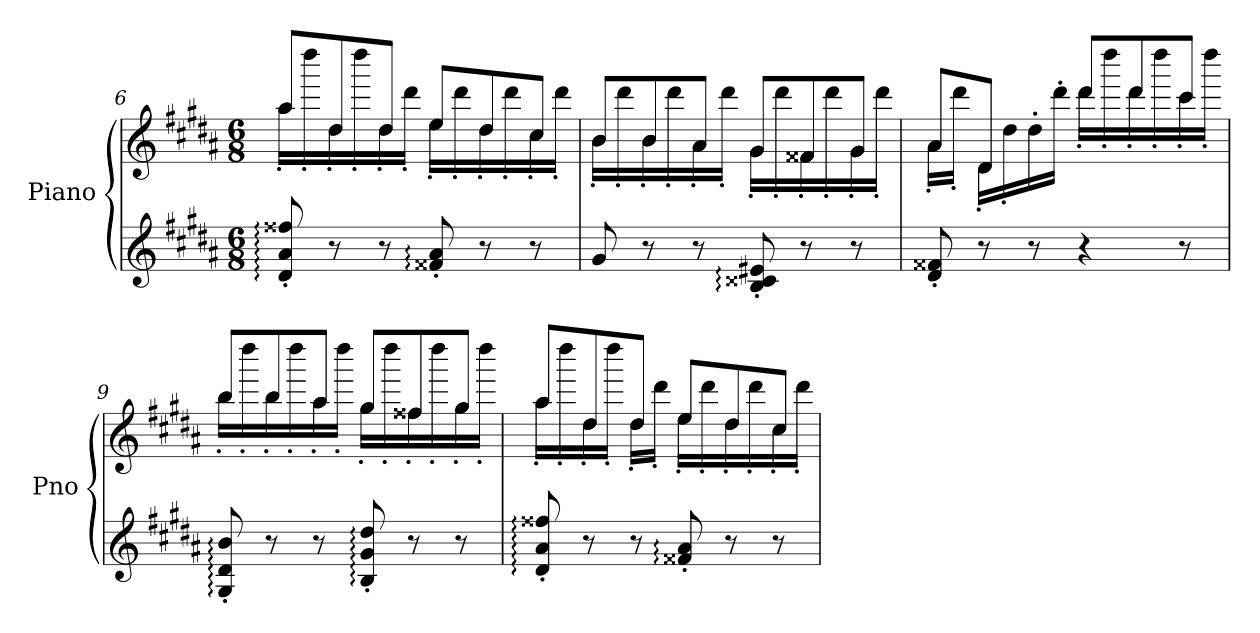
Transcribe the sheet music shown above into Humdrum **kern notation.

**kern	**kern
*part1	*part1
*staff2	*staff1
*I"Piano	*
*I'Pno	*
*clefG2	*clefG2
*k[f#c#g#d#a#]	*k[f#c#g#d#a#]
*B:	*B:
*M6/8	*M6/8
=6	=6
*	*^
8d#/:' 8a#/:' 8ff##X/:'	8aa#/L	16aa#'\LL
.	.	16dddd#'\
8r	8dd#/	16dd#'\
.	.	16dddd#'\
8r	8dd#/J	16dd#'\
.	.	16ddd#'\JJ
8f##X/:' 8a#/:'	8ee/L	16ee'\LL
.	.	16ddd#'\
8r	8dd#/	16dd#'\
.	.	16ddd#'\
8r	8cc#/J	16cc#'\
.	.	16ddd#'\JJ
!!LO:LB:g=z	!!
=7	=7	=7
8g#/	8b/L	16b'\LL
.	.	16ddd#'\
8r	8b/	16b'\
.	.	16ddd#'\
8r	8a#/J	16a#'\
.	.	16ddd#'\JJ
8B/:' 8c##X/:' 8e#X/:'	8g#/L	16g#'\LL
.	.	16ddd#'\
8r	8f##X/	16f##'\
.	.	16ddd#'\
8r	8g#/J	16g#'\
.	.	16ddd#'\JJ
!!LO:LB:g=z	!!
=8	=8	=8
8d#/' 8f##X/'	8a#/L	16a#'\LL
.	.	16ddd#'\JJ
8r	8d#/J	16d#'\LL
.	.	16dd#'\
8r	8ryy	16dd#'\
.	.	16ddd#'\JJ
4r	8ddd#/L	16ddd#'\LL
.	.	16dddd#'\
.	8ddd#/	16ddd#'\
.	.	16dddd#'\
8r	8ccc#/J	16ccc#'\
.	.	16dddd#'\JJ
=9	=9	=9
8G#/:' 8d#/:' 8b/:'	8bb/L	16bb'\LL
.	.	16dddd#'\
8r	8bb/	16bb'\
.	.	16dddd#'\
8r	8aa#/J	16aa#'\
.	.	16dddd#'\JJ
8B/:' 8g#/:' 8dd#/:'	8gg#/L	16gg#'\LL
.	.	16dddd#'\
8r	8ff##X/	16ff##'\
.	.	16dddd#'\
8r	8gg#/J	16gg#'\
.	.	16dddd#'\JJ
!!LO:LB:g=z	!!
=10	=10	=10
8d#/:' 8a#/:' 8ff##X/:'	8aa#/L	16aa#'\LL
.	.	16dddd#'\
8r	8dd#/	16dd#'\
.	.	16dddd#'\JJ
8r	8dd#/J	16dd#'\LL
.	.	16ddd#'\JJ
8f##X/:' 8a#/:'	8ee/L	16ee'\LL
.	.	16ddd#'\
8r	8dd#/	16dd#'\
.	.	16ddd#'\
8r	8cc#/J	16cc#'\
.	.	16ddd#'\JJ
*	*v	*v
=	=
*-	*-
